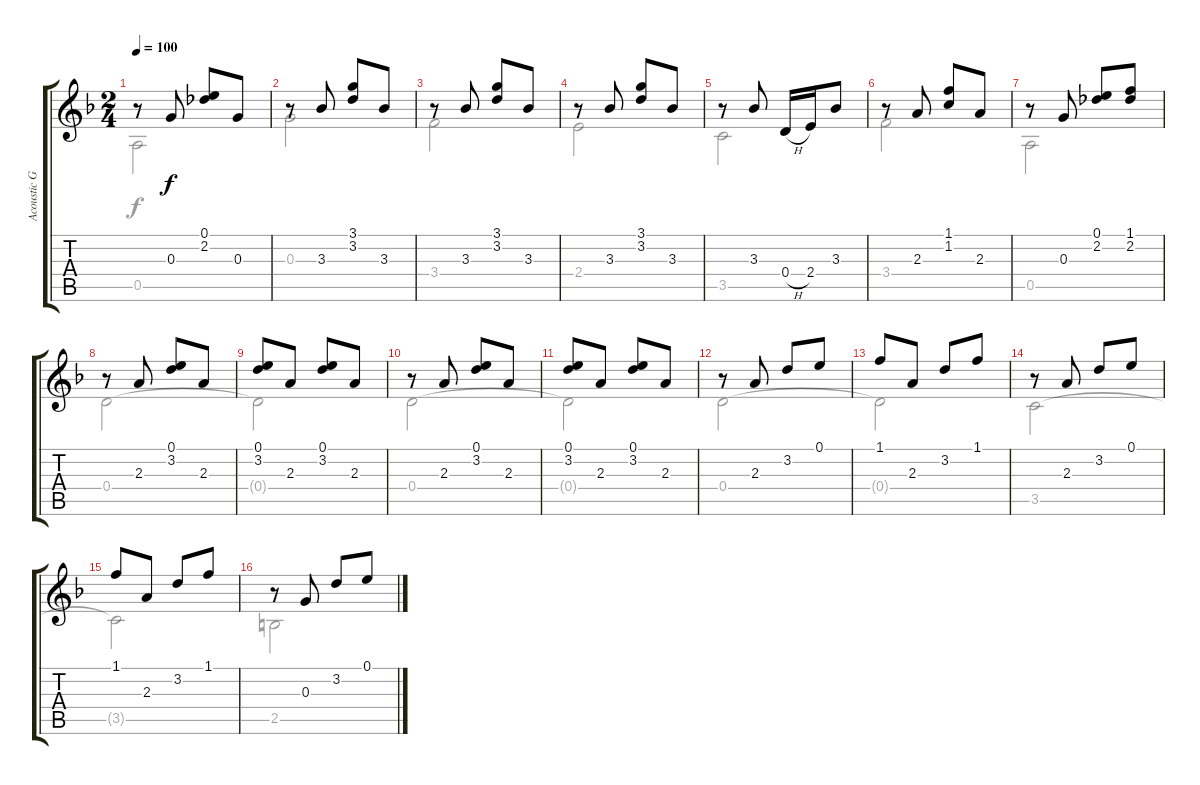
\track ("Acoustic Guitar (Nylon)" "Acoustic G") {instrument acousticguitarnylon}
\staff {score tabs}
\tuning (E4 B3 G3 D3 A2 E2) {hide}
\voice
\ts (2 4)
\tempo 100
\clef g2
\ks dminor
r.8{dy f} 0.3.8 (0.1 2.2).8 0.3.8 |
r.8 3.3.8 (3.1 3.2).8 3.3.8 |
r.8 3.3.8 (3.1 3.2).8 3.3.8 |
r.8 3.3.8 (3.1 3.2).8 3.3.8 |
r.8 3.3.8 0.4{h}.16 2.4.16 3.3.8 |
r.8 2.3.8 (1.1 1.2).8 2.3.8 |
r.8 0.3.8 (0.1 2.2).8 (1.1 2.2).8 |
r.8 2.3.8 (0.1 3.2).8 2.3.8 |
(0.1 3.2).8 2.3.8 (0.1 3.2).8 2.3.8 |
r.8 2.3.8 (0.1 3.2).8 2.3.8 |
(0.1 3.2).8 2.3.8 (0.1 3.2).8 2.3.8 |
r.8 2.3.8 3.2.8 0.1.8 |
1.1.8 2.3.8 3.2.8 1.1.8 |
r.8 2.3.8 3.2.8 0.1.8 |
1.1.8 2.3.8 3.2.8 1.1.8 |
r.8 0.3.8 3.2.8 0.1.8
\voice
\clef g2
\ottava regular
\simile none
\ks dminor
0.5.2{dy f} |
0.3.2 |
3.4.2 |
2.4.2 |
3.5.2 |
3.4.2 |
0.5.2 |
0.4.2 |
0.4{t}.2 |
0.4.2 |
0.4{t}.2 |
0.4.2 |
0.4{t}.2 |
3.5.2 |
3.5{t}.2 |
2.5.2
